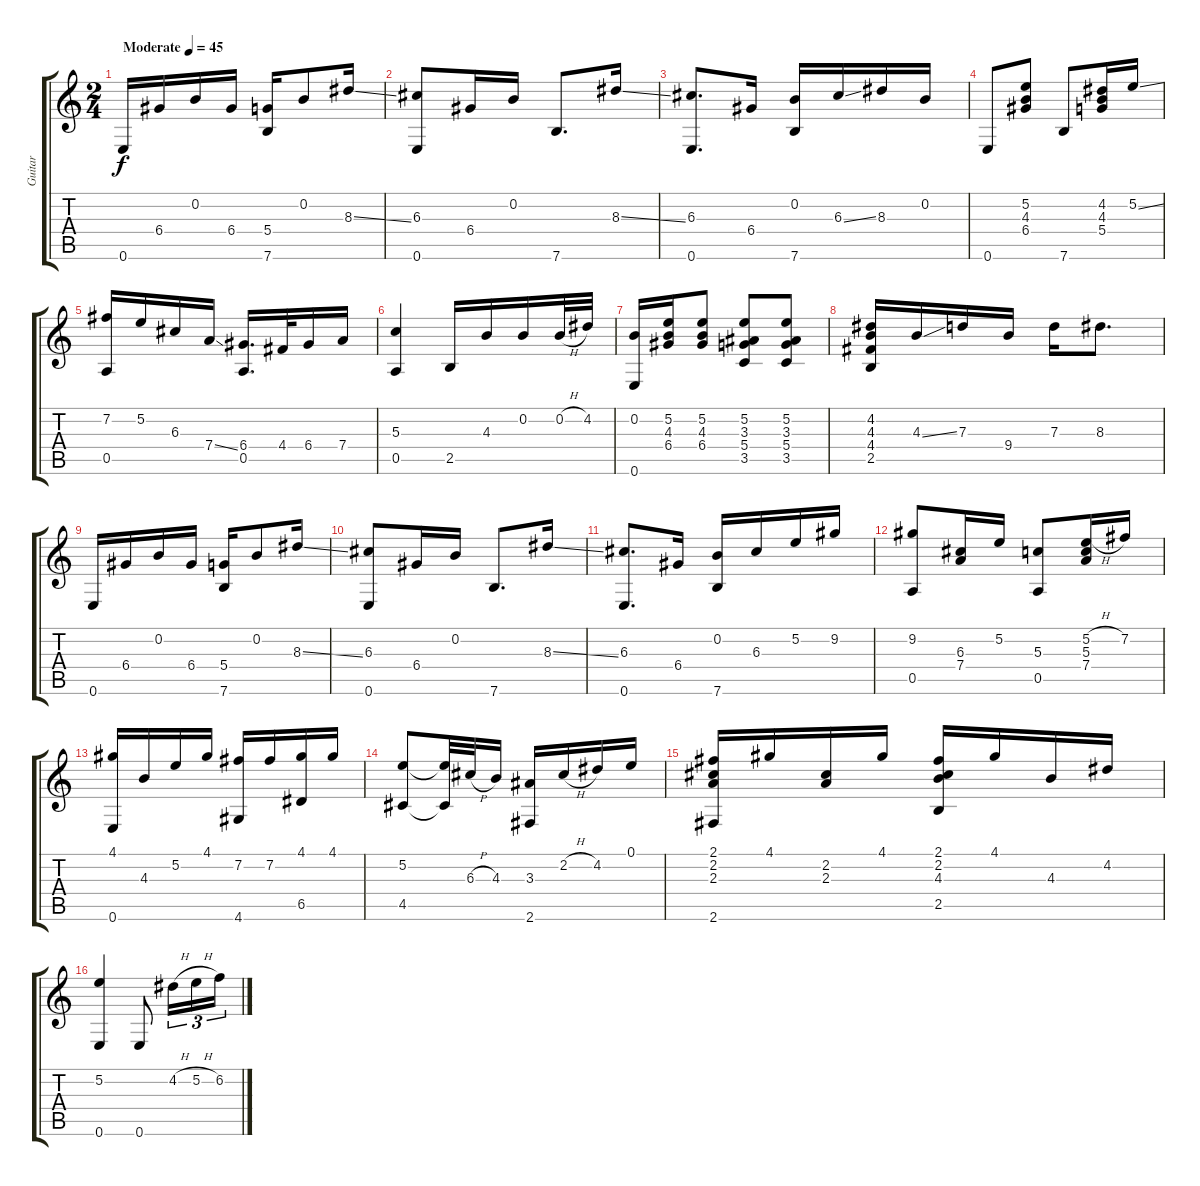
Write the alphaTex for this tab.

\track ("Guitar" "Guitar") {instrument acousticguitarnylon}
\staff {score tabs}
\tuning (E4 B3 G3 D3 A2 E2) {hide}
\ts (2 4)
\tempo (45 "Moderate")
\clef g2
\ks c
0.6.16{dy f instrument acousticguitarnylon} 6.4.16 0.2.16 6.4.16 (5.4 7.6).16 0.2.8 8.3{ss}.16 |
(6.3 0.6).8 6.4.16 0.2.16 7.6.8{d} 8.3{ss}.16 |
(6.3 0.6).8{d} 6.4.16 (0.2 7.6).16 6.3{ss}.16 8.3.16 0.2.16 |
0.6.8 (5.2 4.3 6.4).8 7.6.8 (4.2 4.3 5.4).16 5.2{ss}.16 |
(7.2 0.5).16 5.2.16 6.3.16 7.4{ss}.16 (6.4 0.5).16{d} 4.4.32 6.4.16 7.4.16 |
(5.3 0.5).4 2.5.16 4.3.16 0.2.16 0.2{h}.32 4.2.32 |
(0.2 0.6).16 (5.2 4.3 6.4).16 (5.2 4.3 6.4).8 (5.2 3.3 5.4 3.5).8 (5.2 3.3 5.4 3.5).8 |
(4.2 4.3 4.4 2.5).16 4.3{ss}.16 7.3.16 9.4.16 7.3.16 8.3.8{d} |
0.6.16 6.4.16 0.2.16 6.4.16 (5.4 7.6).16 0.2.8 8.3{ss}.16 |
(6.3 0.6).8 6.4.16 0.2.16 7.6.8{d} 8.3{ss}.16 |
(6.3 0.6).8{d} 6.4.16 (0.2 7.6).16 6.3.16 5.2.16 9.2.16 |
(9.2 0.5).8 (6.3 7.4).16 5.2.16 (5.3 0.5).8 (5.2{h} 5.3 7.4).16 7.2.16 |
(4.1 0.6).16 4.3.16 5.2.16 4.1.16 (7.2 4.6).16 7.2.16 (4.1 6.5).16 4.1.16 |
(5.2 4.5).8 (5.2{t} 4.5{t}).32 6.3{h}.32 4.3.16 (3.3 2.6).16 2.2{h}.16 4.2.16 0.1.16 |
(2.1 2.2 2.3 2.6).16 4.1.16 (2.2 2.3).16 4.1.16 (2.1 2.2 4.3 2.5).16 4.1.16 4.3.16 4.2.16 |
(5.2 0.6).4 0.6.8 4.2{h}.16{tu (3 2)} 5.2{h}.16{tu (3 2)} 6.2.16{tu (3 2)}
